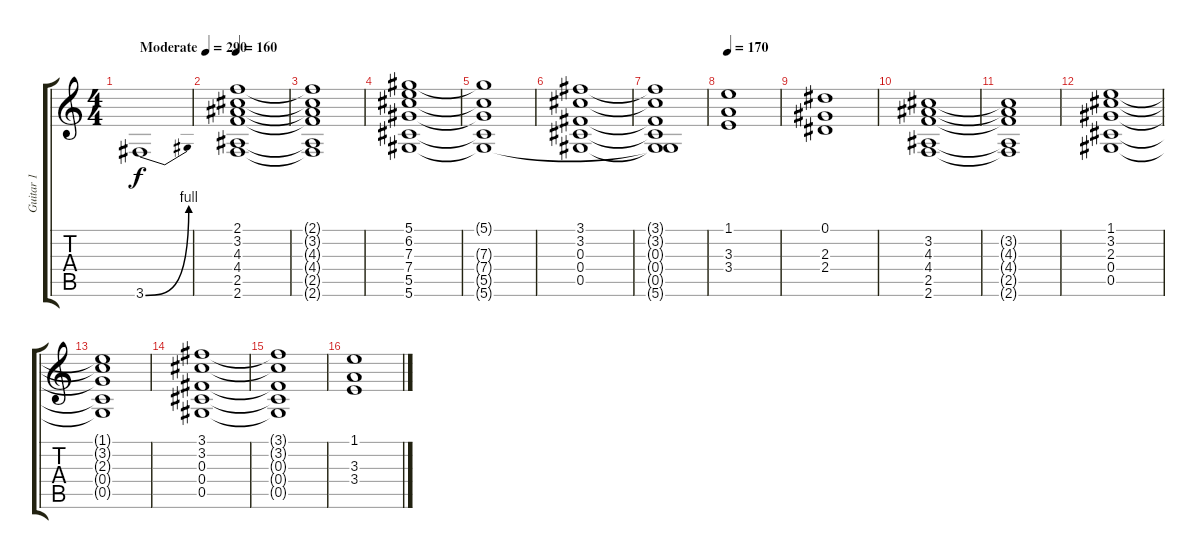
\track ("Guitar 1" "Guitar 1") {instrument distortionguitar}
\staff {score tabs}
\tuning (Eb4 Bb3 Gb3 Db3 Ab2 Eb2) {hide}
\ts (4 4)
\tempo (290 "Moderate")
\clef g2
\ks c
3.6{be (bend 0 0 60 4)}.1{dy f instrument distortionguitar} |
\tempo 160
(2.1 3.2 4.3 4.4 2.5 2.6).1 |
(2.1{t} 3.2{t} 4.3{t} 4.4{t} 2.5{t} 2.6{t}).1 |
(5.1 6.2 7.3 7.4 5.5 5.6).1 |
(5.1{t} 7.3{t} 7.4{t} 5.5{t} 5.6{t}).1 |
(3.1 3.2 0.3 0.4 0.5).1 |
(3.1{t} 3.2{t} 0.3{t} 0.4{t} 0.5{t} 5.6{t}).1 |
\tempo 170
(1.1 3.3 3.4).1 |
(0.1 2.3 2.4).1 |
(3.2 4.3 4.4 2.5 2.6).1 |
(3.2{t} 4.3{t} 4.4{t} 2.5{t} 2.6{t}).1 |
(1.1 3.2 2.3 0.4 0.5).1 |
(1.1{t} 3.2{t} 2.3{t} 0.4{t} 0.5{t}).1 |
(3.1 3.2 0.3 0.4 0.5).1 |
(3.1{t} 3.2{t} 0.3{t} 0.4{t} 0.5{t}).1 |
(1.1 3.3 3.4).1
